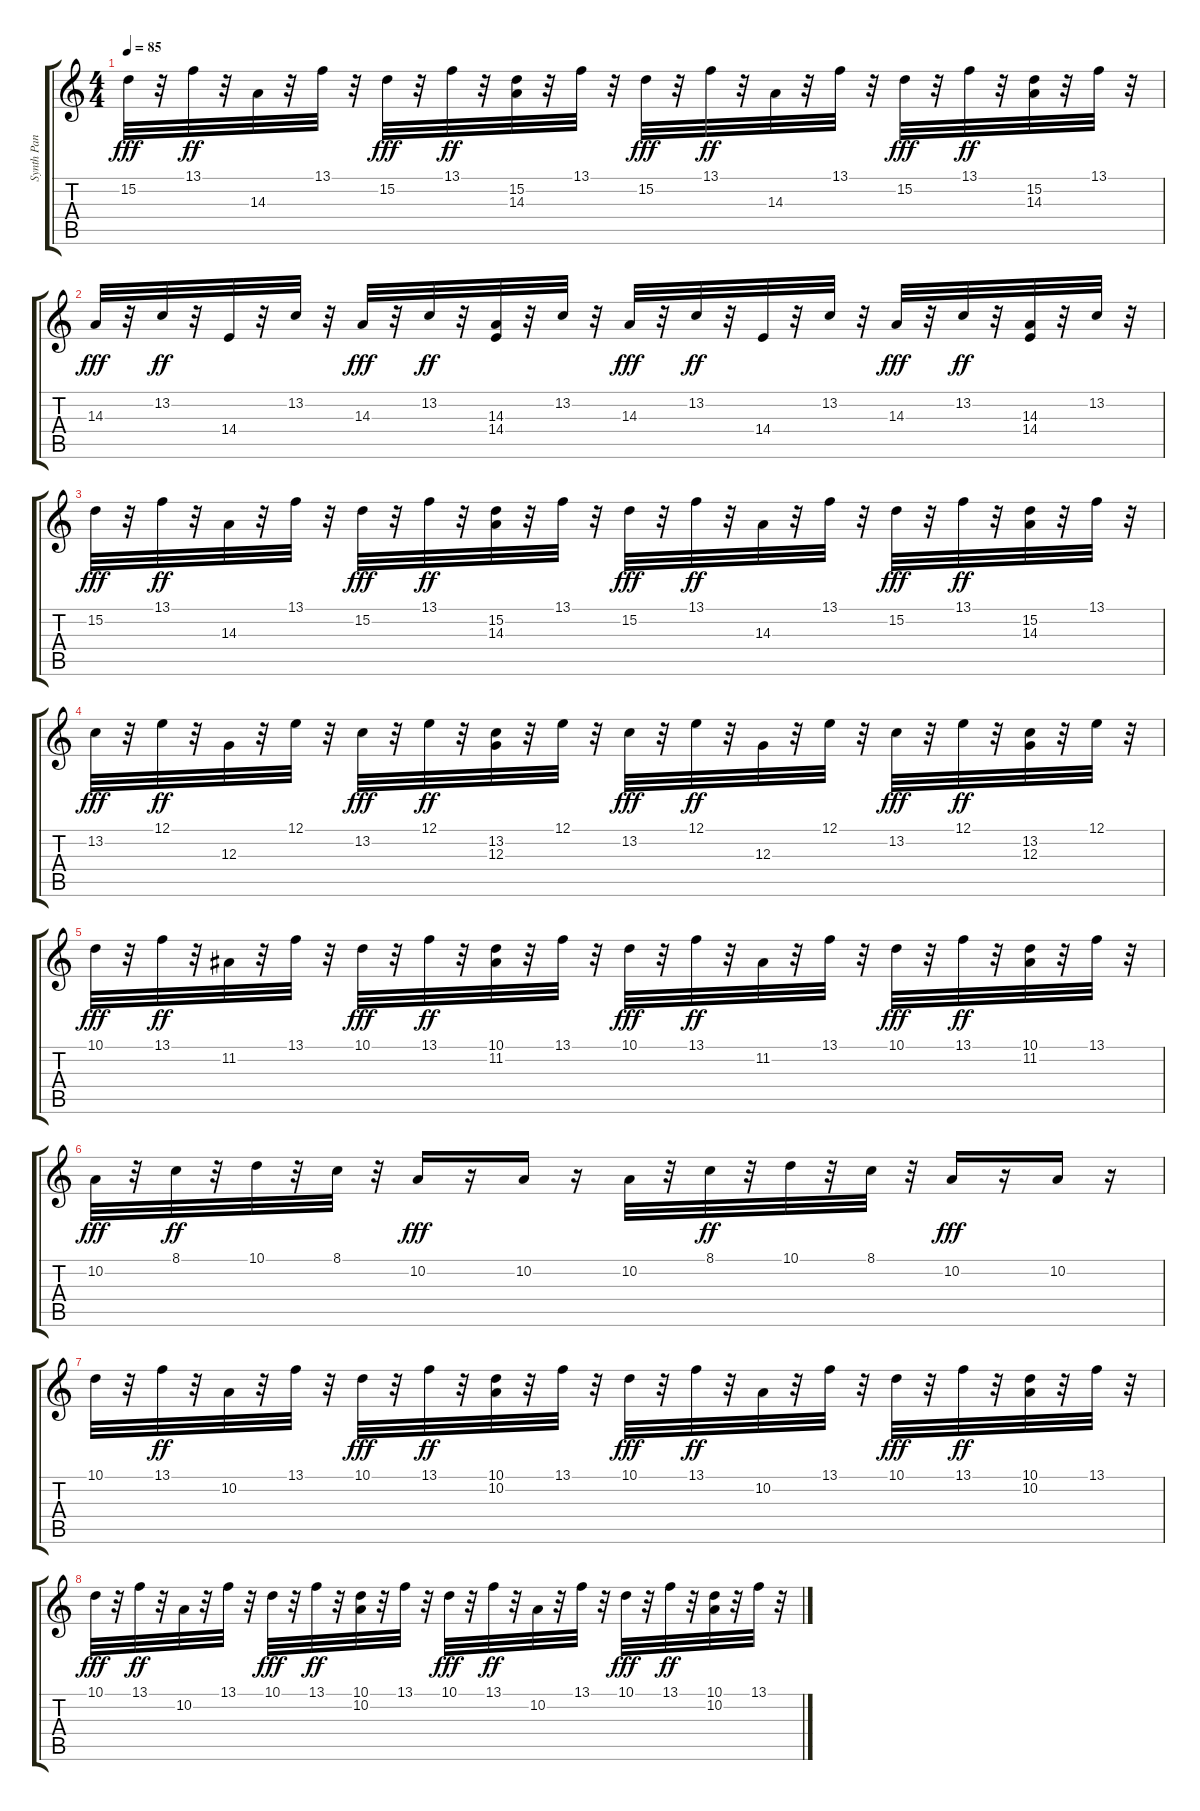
\track ("Synth Pan Pipes" "Synth Pan ") {instrument panflute}
\staff {score tabs}
\tuning (E4 B3 G3 D3 A2 E2) {hide}
\ts (4 4)
\tempo 85
\clef g2
\ks c
15.2.32{dy fff balance 2} r.32 13.1.32{dy ff balance 14} r.32 14.3.32{balance 2} r.32 13.1.32{balance 14} r.32 15.2.32{dy fff balance 2} r.32 13.1.32{dy ff balance 14} r.32 (15.2 14.3).32{balance 2} r.32 13.1.32{balance 14} r.32 15.2.32{dy fff balance 2} r.32 13.1.32{dy ff balance 14} r.32 14.3.32{balance 2} r.32 13.1.32{balance 14} r.32 15.2.32{dy fff balance 2} r.32 13.1.32{dy ff balance 14} r.32 (15.2 14.3).32{balance 2} r.32 13.1.32{balance 14} r.32 |
14.3.32{dy fff balance 2} r.32 13.2.32{dy ff balance 14} r.32 14.4.32{balance 2} r.32 13.2.32{balance 14} r.32 14.3.32{dy fff balance 2} r.32 13.2.32{dy ff balance 14} r.32 (14.3 14.4).32{balance 2} r.32 13.2.32{balance 14} r.32 14.3.32{dy fff balance 2} r.32 13.2.32{dy ff balance 14} r.32 14.4.32{balance 2} r.32 13.2.32{balance 14} r.32 14.3.32{dy fff balance 2} r.32 13.2.32{dy ff balance 14} r.32 (14.3 14.4).32{balance 2} r.32 13.2.32{balance 14} r.32 |
15.2.32{dy fff balance 2} r.32 13.1.32{dy ff balance 14} r.32 14.3.32{balance 2} r.32 13.1.32{balance 14} r.32 15.2.32{dy fff balance 2} r.32 13.1.32{dy ff balance 14} r.32 (15.2 14.3).32{balance 2} r.32 13.1.32{balance 14} r.32 15.2.32{dy fff balance 2} r.32 13.1.32{dy ff balance 14} r.32 14.3.32{balance 2} r.32 13.1.32{balance 14} r.32 15.2.32{dy fff balance 2} r.32 13.1.32{dy ff balance 14} r.32 (15.2 14.3).32{balance 2} r.32 13.1.32{balance 14} r.32 |
13.2.32{dy fff balance 2} r.32 12.1.32{dy ff balance 14} r.32 12.3.32{balance 2} r.32 12.1.32{balance 14} r.32 13.2.32{dy fff balance 2} r.32 12.1.32{dy ff balance 14} r.32 (13.2 12.3).32{balance 2} r.32 12.1.32{balance 14} r.32 13.2.32{dy fff balance 2} r.32 12.1.32{dy ff balance 14} r.32 12.3.32{balance 2} r.32 12.1.32{balance 14} r.32 13.2.32{dy fff balance 2} r.32 12.1.32{dy ff balance 14} r.32 (13.2 12.3).32{balance 2} r.32 12.1.32{balance 14} r.32 |
10.1.32{dy fff balance 2} r.32 13.1.32{dy ff balance 14} r.32 11.2.32{balance 2} r.32 13.1.32{balance 14} r.32 10.1.32{dy fff balance 2} r.32 13.1.32{dy ff balance 14} r.32 (10.1 11.2).32{balance 2} r.32 13.1.32{balance 14} r.32 10.1.32{dy fff balance 2} r.32 13.1.32{dy ff balance 14} r.32 11.2.32{balance 2} r.32 13.1.32{balance 14} r.32 10.1.32{dy fff balance 2} r.32 13.1.32{dy ff balance 14} r.32 (10.1 11.2).32{balance 2} r.32 13.1.32{balance 14} r.32 |
10.2.32{dy fff balance 2} r.32 8.1.32{dy ff balance 14} r.32 10.1.32{balance 2} r.32 8.1.32{balance 14} r.32 10.2.16{dy fff balance 2} r.16 10.2.16{balance 2} r.16 10.2.32{balance 2} r.32 8.1.32{dy ff balance 14} r.32 10.1.32{balance 2} r.32 8.1.32{balance 14} r.32 10.2.16{dy fff balance 2} r.16 10.2.16{balance 2} r.16 |
10.1.32{balance 2} r.32 13.1.32{dy ff balance 14} r.32 10.2.32{balance 2} r.32 13.1.32{balance 14} r.32 10.1.32{dy fff balance 2} r.32 13.1.32{dy ff balance 14} r.32 (10.1 10.2).32{balance 2} r.32 13.1.32{balance 14} r.32 10.1.32{dy fff balance 2} r.32 13.1.32{dy ff balance 14} r.32 10.2.32{balance 2} r.32 13.1.32{balance 14} r.32 10.1.32{dy fff balance 2} r.32 13.1.32{dy ff balance 14} r.32 (10.1 10.2).32{balance 2} r.32 13.1.32{balance 14} r.32 |
10.1.32{dy fff balance 2} r.32 13.1.32{dy ff balance 14} r.32 10.2.32{balance 2} r.32 13.1.32{balance 14} r.32 10.1.32{dy fff balance 2} r.32 13.1.32{dy ff balance 14} r.32 (10.1 10.2).32{balance 2} r.32 13.1.32{balance 14} r.32 10.1.32{dy fff balance 2} r.32 13.1.32{dy ff balance 14} r.32 10.2.32{balance 2} r.32 13.1.32{balance 14} r.32 10.1.32{dy fff balance 2} r.32 13.1.32{dy ff balance 14} r.32 (10.1 10.2).32{balance 2} r.32 13.1.32{balance 14} r.32
